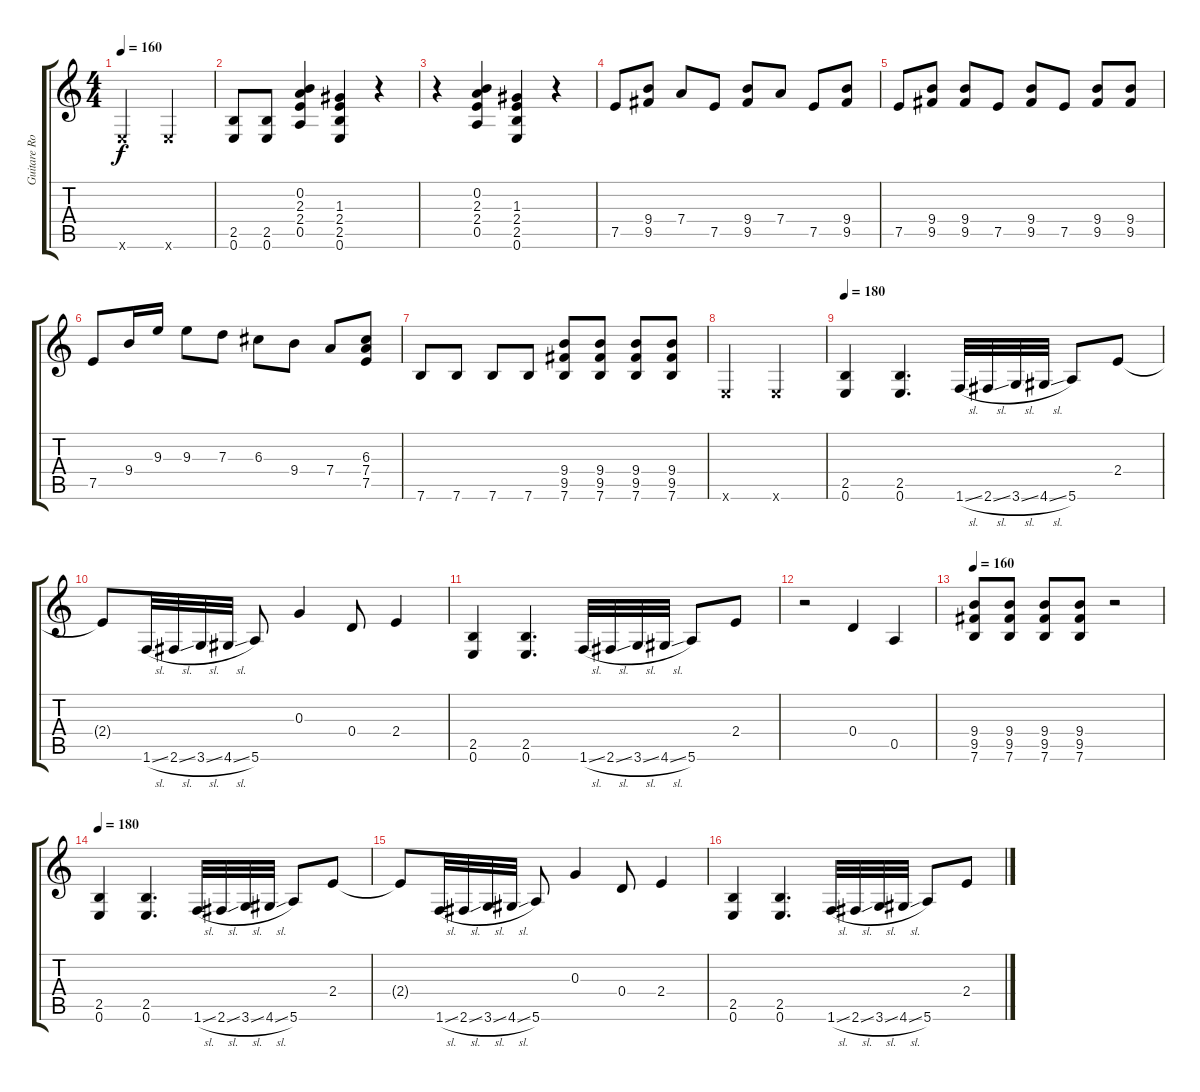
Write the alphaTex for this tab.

\track ("Guitare Robin LeMusurier" "Guitare Ro") {instrument distortionguitar}
\staff {score tabs}
\tuning (E4 B3 G3 D3 A2 E2) {hide}
\ts (4 4)
\tempo 160
\clef g2
\ks c
0.6{x}.2{dy f} 0.6{x}.2 |
(2.5 0.6).8 (2.5 0.6).8 (0.2 2.3 2.4 0.5).4 (1.3 2.4 2.5 0.6).4 r.4 |
r.4 (0.2 2.3 2.4 0.5).4 (1.3 2.4 2.5 0.6).4 r.4 |
7.5.8{volume 7} (9.4 9.5).8 7.4.8 7.5.8 (9.4 9.5).8 7.4.8 7.5.8 (9.4 9.5).8 |
7.5.8 (9.4 9.5).8 (9.4 9.5).8 7.5.8 (9.4 9.5).8 7.5.8 (9.4 9.5).8 (9.4 9.5).8 |
7.5.8 9.4.16 9.3.16 9.3.8 7.3.8 6.3.8 9.4.8 7.4.8 (6.3 7.4 7.5).8 |
7.6.8 7.6.8 7.6.8 7.6.8 (9.4 9.5 7.6).8 (9.4 9.5 7.6).8 (9.4 9.5 7.6).8 (9.4 9.5 7.6).8 |
0.6{x}.2 0.6{x}.2 |
\tempo 180
(2.5 0.6).4{volume 16} (2.5 0.6).4{d} 1.6{sl}.32 2.6{sl}.32 3.6{sl}.32 4.6{sl}.32 5.6.8 2.4.8 |
2.4{t}.8 1.6{sl}.32 2.6{sl}.32 3.6{sl}.32 4.6{sl}.32 5.6.8 0.3.4 0.4.8 2.4.4 |
(2.5 0.6).4 (2.5 0.6).4{d} 1.6{sl}.32 2.6{sl}.32 3.6{sl}.32 4.6{sl}.32 5.6.8 2.4.8 |
r.2 0.4.4 0.5.4 |
\tempo 160
(9.4 9.5 7.6).8 (9.4 9.5 7.6).8 (9.4 9.5 7.6).8 (9.4 9.5 7.6).8 r.2 |
\tempo 180
(2.5 0.6).4 (2.5 0.6).4{d} 1.6{sl}.32 2.6{sl}.32 3.6{sl}.32 4.6{sl}.32 5.6.8 2.4.8 |
2.4{t}.8 1.6{sl}.32 2.6{sl}.32 3.6{sl}.32 4.6{sl}.32 5.6.8 0.3.4 0.4.8 2.4.4 |
(2.5 0.6).4 (2.5 0.6).4{d} 1.6{sl}.32 2.6{sl}.32 3.6{sl}.32 4.6{sl}.32 5.6.8 2.4.8
